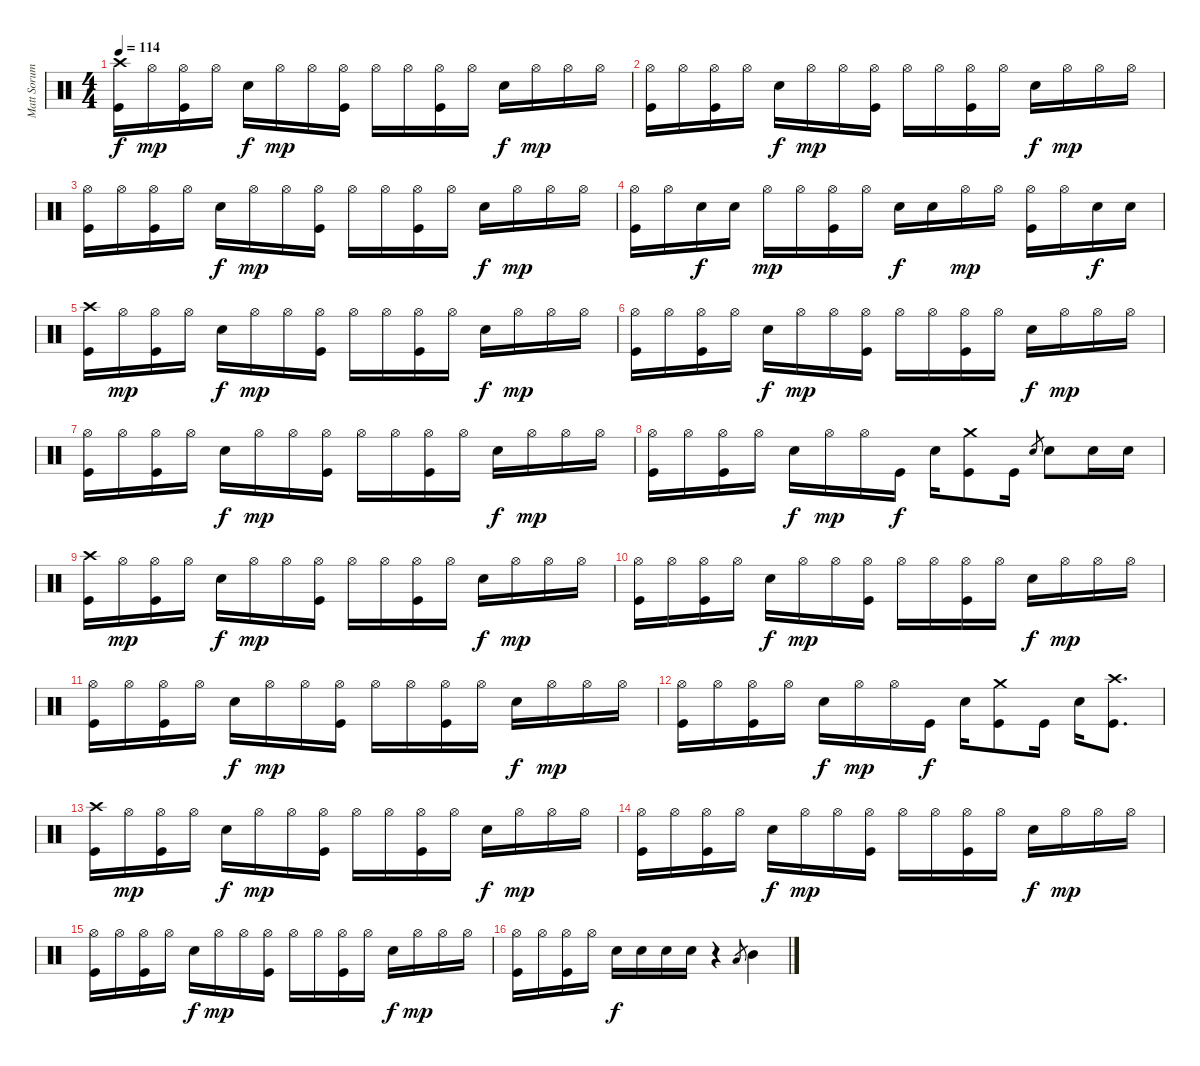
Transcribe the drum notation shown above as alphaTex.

\track ("Matt Sorum" "Matt Sorum") {instrument percussion}
\staff {score}
\articulation defaults
\ts (4 4)
\tempo 114
\clef neutral
\ks c
("Crash high (hit)" "Kick (hit)").16{dy f} "Hi-Hat (open)".16{dy mp} ("Hi-Hat (open)" "Kick (hit)").16 "Hi-Hat (open)".16 "Electric Snare (hit)".16{dy f} "Hi-Hat (open)".16{dy mp} "Hi-Hat (open)".16 ("Hi-Hat (open)" "Kick (hit)").16 "Hi-Hat (open)".16 "Hi-Hat (open)".16 ("Hi-Hat (open)" "Kick (hit)").16 "Hi-Hat (open)".16 "Electric Snare (hit)".16{dy f} "Hi-Hat (open)".16{dy mp} "Hi-Hat (open)".16 "Hi-Hat (open)".16 |
("Hi-Hat (open)" "Kick (hit)").16 "Hi-Hat (open)".16 ("Hi-Hat (open)" "Kick (hit)").16 "Hi-Hat (open)".16 "Electric Snare (hit)".16{dy f} "Hi-Hat (open)".16{dy mp} "Hi-Hat (open)".16 ("Hi-Hat (open)" "Kick (hit)").16 "Hi-Hat (open)".16 "Hi-Hat (open)".16 ("Hi-Hat (open)" "Kick (hit)").16 "Hi-Hat (open)".16 "Electric Snare (hit)".16{dy f} "Hi-Hat (open)".16{dy mp} "Hi-Hat (open)".16 "Hi-Hat (open)".16 |
("Hi-Hat (open)" "Kick (hit)").16 "Hi-Hat (open)".16 ("Hi-Hat (open)" "Kick (hit)").16 "Hi-Hat (open)".16 "Electric Snare (hit)".16{dy f} "Hi-Hat (open)".16{dy mp} "Hi-Hat (open)".16 ("Hi-Hat (open)" "Kick (hit)").16 "Hi-Hat (open)".16 "Hi-Hat (open)".16 ("Hi-Hat (open)" "Kick (hit)").16 "Hi-Hat (open)".16 "Electric Snare (hit)".16{dy f} "Hi-Hat (open)".16{dy mp} "Hi-Hat (open)".16 "Hi-Hat (open)".16 |
("Hi-Hat (open)" "Kick (hit)").16 "Hi-Hat (open)".16 "Electric Snare (hit)".16{dy f} "Electric Snare (hit)".16 "Hi-Hat (open)".16{dy mp} "Hi-Hat (open)".16 ("Hi-Hat (open)" "Kick (hit)").16 "Hi-Hat (open)".16 "Electric Snare (hit)".16{dy f} "Electric Snare (hit)".16 "Hi-Hat (open)".16{dy mp} "Hi-Hat (open)".16 ("Hi-Hat (open)" "Kick (hit)").16 "Hi-Hat (open)".16 "Electric Snare (hit)".16{dy f} "Electric Snare (hit)".16 |
("Crash high (hit)" "Kick (hit)").16 "Hi-Hat (open)".16{dy mp} ("Hi-Hat (open)" "Kick (hit)").16 "Hi-Hat (open)".16 "Electric Snare (hit)".16{dy f} "Hi-Hat (open)".16{dy mp} "Hi-Hat (open)".16 ("Hi-Hat (open)" "Kick (hit)").16 "Hi-Hat (open)".16 "Hi-Hat (open)".16 ("Hi-Hat (open)" "Kick (hit)").16 "Hi-Hat (open)".16 "Electric Snare (hit)".16{dy f} "Hi-Hat (open)".16{dy mp} "Hi-Hat (open)".16 "Hi-Hat (open)".16 |
("Hi-Hat (open)" "Kick (hit)").16 "Hi-Hat (open)".16 ("Hi-Hat (open)" "Kick (hit)").16 "Hi-Hat (open)".16 "Electric Snare (hit)".16{dy f} "Hi-Hat (open)".16{dy mp} "Hi-Hat (open)".16 ("Hi-Hat (open)" "Kick (hit)").16 "Hi-Hat (open)".16 "Hi-Hat (open)".16 ("Hi-Hat (open)" "Kick (hit)").16 "Hi-Hat (open)".16 "Electric Snare (hit)".16{dy f} "Hi-Hat (open)".16{dy mp} "Hi-Hat (open)".16 "Hi-Hat (open)".16 |
("Hi-Hat (open)" "Kick (hit)").16 "Hi-Hat (open)".16 ("Hi-Hat (open)" "Kick (hit)").16 "Hi-Hat (open)".16 "Electric Snare (hit)".16{dy f} "Hi-Hat (open)".16{dy mp} "Hi-Hat (open)".16 ("Hi-Hat (open)" "Kick (hit)").16 "Hi-Hat (open)".16 "Hi-Hat (open)".16 ("Hi-Hat (open)" "Kick (hit)").16 "Hi-Hat (open)".16 "Electric Snare (hit)".16{dy f} "Hi-Hat (open)".16{dy mp} "Hi-Hat (open)".16 "Hi-Hat (open)".16 |
("Hi-Hat (open)" "Kick (hit)").16 "Hi-Hat (open)".16 ("Hi-Hat (open)" "Kick (hit)").16 "Hi-Hat (open)".16 "Electric Snare (hit)".16{dy f} "Hi-Hat (open)".16{dy mp} "Hi-Hat (open)".16 "Kick (hit)".16{dy f} "Electric Snare (hit)".16 ("Crash medium (hit)" "Kick (hit)").8 "Kick (hit)".16 "Electric Snare (hit)".8{gr} "Electric Snare (hit)".8 "Electric Snare (hit)".16 "Electric Snare (hit)".16 |
("Crash high (hit)" "Kick (hit)").16 "Hi-Hat (open)".16{dy mp} ("Hi-Hat (open)" "Kick (hit)").16 "Hi-Hat (open)".16 "Electric Snare (hit)".16{dy f} "Hi-Hat (open)".16{dy mp} "Hi-Hat (open)".16 ("Hi-Hat (open)" "Kick (hit)").16 "Hi-Hat (open)".16 "Hi-Hat (open)".16 ("Hi-Hat (open)" "Kick (hit)").16 "Hi-Hat (open)".16 "Electric Snare (hit)".16{dy f} "Hi-Hat (open)".16{dy mp} "Hi-Hat (open)".16 "Hi-Hat (open)".16 |
("Hi-Hat (open)" "Kick (hit)").16 "Hi-Hat (open)".16 ("Hi-Hat (open)" "Kick (hit)").16 "Hi-Hat (open)".16 "Electric Snare (hit)".16{dy f} "Hi-Hat (open)".16{dy mp} "Hi-Hat (open)".16 ("Hi-Hat (open)" "Kick (hit)").16 "Hi-Hat (open)".16 "Hi-Hat (open)".16 ("Hi-Hat (open)" "Kick (hit)").16 "Hi-Hat (open)".16 "Electric Snare (hit)".16{dy f} "Hi-Hat (open)".16{dy mp} "Hi-Hat (open)".16 "Hi-Hat (open)".16 |
("Hi-Hat (open)" "Kick (hit)").16 "Hi-Hat (open)".16 ("Hi-Hat (open)" "Kick (hit)").16 "Hi-Hat (open)".16 "Electric Snare (hit)".16{dy f} "Hi-Hat (open)".16{dy mp} "Hi-Hat (open)".16 ("Hi-Hat (open)" "Kick (hit)").16 "Hi-Hat (open)".16 "Hi-Hat (open)".16 ("Hi-Hat (open)" "Kick (hit)").16 "Hi-Hat (open)".16 "Electric Snare (hit)".16{dy f} "Hi-Hat (open)".16{dy mp} "Hi-Hat (open)".16 "Hi-Hat (open)".16 |
("Hi-Hat (open)" "Kick (hit)").16 "Hi-Hat (open)".16 ("Hi-Hat (open)" "Kick (hit)").16 "Hi-Hat (open)".16 "Electric Snare (hit)".16{dy f} "Hi-Hat (open)".16{dy mp} "Hi-Hat (open)".16 "Kick (hit)".16{dy f} "Electric Snare (hit)".16 ("Crash medium (hit)" "Kick (hit)").8 "Kick (hit)".16 "Electric Snare (hit)".16 ("Crash high (hit)" "Kick (hit)").8{d} |
("Crash high (hit)" "Kick (hit)").16 "Hi-Hat (open)".16{dy mp} ("Hi-Hat (open)" "Kick (hit)").16 "Hi-Hat (open)".16 "Electric Snare (hit)".16{dy f} "Hi-Hat (open)".16{dy mp} "Hi-Hat (open)".16 ("Hi-Hat (open)" "Kick (hit)").16 "Hi-Hat (open)".16 "Hi-Hat (open)".16 ("Hi-Hat (open)" "Kick (hit)").16 "Hi-Hat (open)".16 "Electric Snare (hit)".16{dy f} "Hi-Hat (open)".16{dy mp} "Hi-Hat (open)".16 "Hi-Hat (open)".16 |
("Hi-Hat (open)" "Kick (hit)").16 "Hi-Hat (open)".16 ("Hi-Hat (open)" "Kick (hit)").16 "Hi-Hat (open)".16 "Electric Snare (hit)".16{dy f} "Hi-Hat (open)".16{dy mp} "Hi-Hat (open)".16 ("Hi-Hat (open)" "Kick (hit)").16 "Hi-Hat (open)".16 "Hi-Hat (open)".16 ("Hi-Hat (open)" "Kick (hit)").16 "Hi-Hat (open)".16 "Electric Snare (hit)".16{dy f} "Hi-Hat (open)".16{dy mp} "Hi-Hat (open)".16 "Hi-Hat (open)".16 |
("Hi-Hat (open)" "Kick (hit)").16 "Hi-Hat (open)".16 ("Hi-Hat (open)" "Kick (hit)").16 "Hi-Hat (open)".16 "Electric Snare (hit)".16{dy f} "Hi-Hat (open)".16{dy mp} "Hi-Hat (open)".16 ("Hi-Hat (open)" "Kick (hit)").16 "Hi-Hat (open)".16 "Hi-Hat (open)".16 ("Hi-Hat (open)" "Kick (hit)").16 "Hi-Hat (open)".16 "Electric Snare (hit)".16{dy f} "Hi-Hat (open)".16{dy mp} "Hi-Hat (open)".16 "Hi-Hat (open)".16 |
("Hi-Hat (open)" "Kick (hit)").16 "Hi-Hat (open)".16 ("Hi-Hat (open)" "Kick (hit)").16 "Hi-Hat (open)".16 "Electric Snare (hit)".16{dy f} "Electric Snare (hit)".16 "Electric Snare (hit)".16 "Electric Snare (hit)".16 r.4 "Low Tom (hit)".8{gr} "Mid Tom (hit)".4
